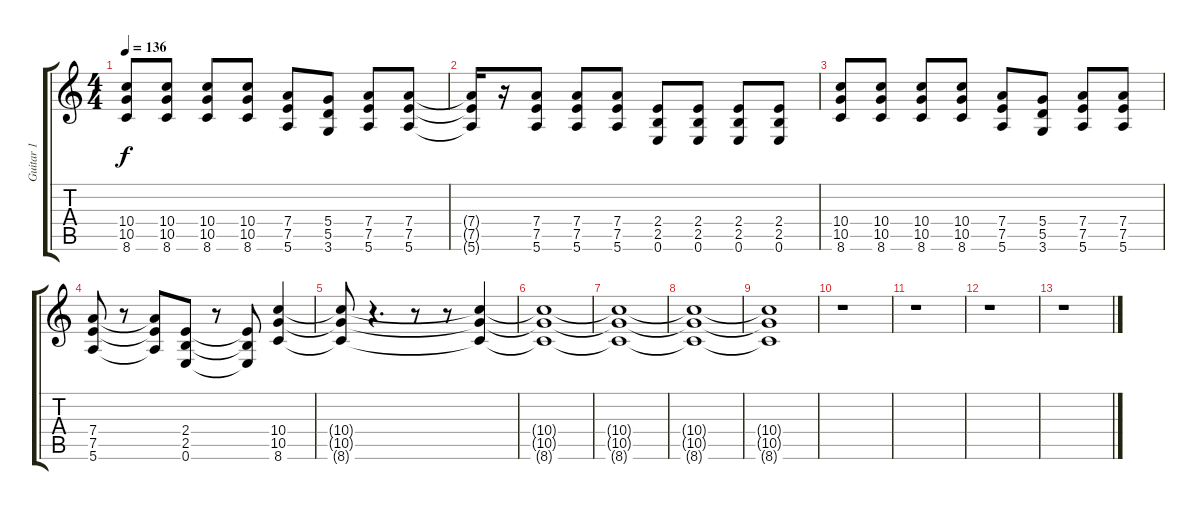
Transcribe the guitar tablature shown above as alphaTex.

\track ("Guitar 1" "Guitar 1") {instrument distortionguitar}
\staff {score tabs}
\tuning (E4 B3 G3 D3 A2 E2) {hide}
\ts (4 4)
\tempo 136
\clef g2
\ks c
(10.4 10.5 8.6).8{dy f} (10.4 10.5 8.6).8 (10.4 10.5 8.6).8 (10.4 10.5 8.6).8 (7.4 7.5 5.6).8 (5.4 5.5 3.6).8 (7.4 7.5 5.6).8 (7.4 7.5 5.6).8 |
(7.4{t} 7.5{t} 5.6{t}).16 r.16 (7.4 7.5 5.6).8 (7.4 7.5 5.6).8 (7.4 7.5 5.6).8 (2.4 2.5 0.6).8 (2.4 2.5 0.6).8 (2.4 2.5 0.6).8 (2.4 2.5 0.6).8 |
(10.4 10.5 8.6).8 (10.4 10.5 8.6).8 (10.4 10.5 8.6).8 (10.4 10.5 8.6).8 (7.4 7.5 5.6).8 (5.4 5.5 3.6).8 (7.4 7.5 5.6).8 (7.4 7.5 5.6).8 |
(7.4 7.5 5.6).8 r.8 (7.4{t} 7.5{t} 5.6{t}).8 (2.4 2.5 0.6).8 r.8 (2.4{t} 2.5{t} 0.6{t}).8 (10.4 10.5 8.6).4 |
(10.4{t} 10.5{t} 8.6{t}).8 r.4{d} r.8 r.8 (10.4{t} 10.5{t} 8.6{t}).4 |
(10.4{t} 10.5{t} 8.6{t}).1 |
(10.4{t} 10.5{t} 8.6{t}).1{volume 6} |
(10.4{t} 10.5{t} 8.6{t}).1 |
(10.4{t} 10.5{t} 8.6{t}).1{volume 0} |
r.1 |
r.1 |
r.1 |
r.1
